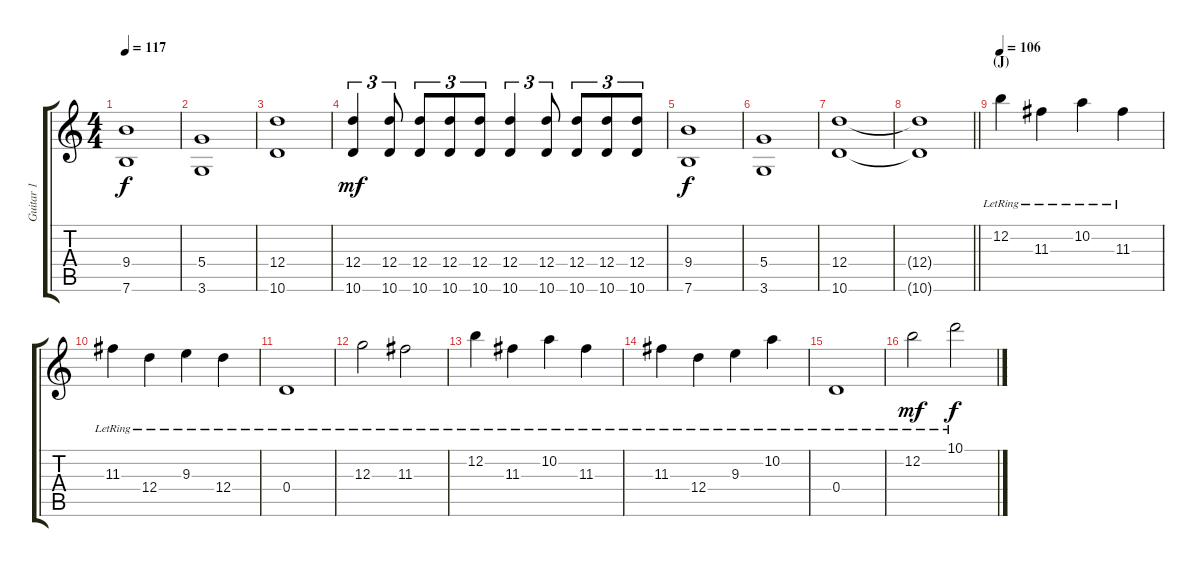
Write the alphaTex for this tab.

\track ("Guitar 1" "Guitar 1") {instrument overdrivenguitar}
\staff {score tabs}
\tuning (E4 B3 G3 D3 A2 E2) {hide}
\ts (4 4)
\tempo 117
\clef g2
\ks c
(9.4 7.6).1{dy f} |
(5.4 3.6).1 |
(12.4 10.6).1 |
(12.4 10.6).4{tu (3 2) dy mf} (12.4 10.6).8{tu (3 2)} (12.4 10.6).8{tu (3 2)} (12.4 10.6).8{tu (3 2)} (12.4 10.6).8{tu (3 2)} (12.4 10.6).4{tu (3 2)} (12.4 10.6).8{tu (3 2)} (12.4 10.6).8{tu (3 2)} (12.4 10.6).8{tu (3 2)} (12.4 10.6).8{tu (3 2)} |
(9.4 7.6).1{dy f} |
(5.4 3.6).1 |
(12.4 10.6).1 |
\barLineRight lightlight
(12.4{t} 10.6{t}).1 |
\section ("" "(J)")
\tempo 106
12.2{lr}.4{balance 16 instrument electricguitarjazz} 11.3{lr}.4 10.2{lr}.4 11.3{lr}.4 |
11.3{lr}.4 12.4{lr}.4 9.3{lr}.4 12.4{lr}.4 |
0.4{lr}.1 |
12.3{lr}.2 11.3{lr}.2 |
12.2{lr}.4 11.3{lr}.4 10.2{lr}.4 11.3{lr}.4 |
11.3{lr}.4 12.4{lr}.4 9.3{lr}.4 10.2{lr}.4 |
0.4{lr}.1 |
12.2{lr}.2{dy mf} 10.1{lr}.2{dy f}
